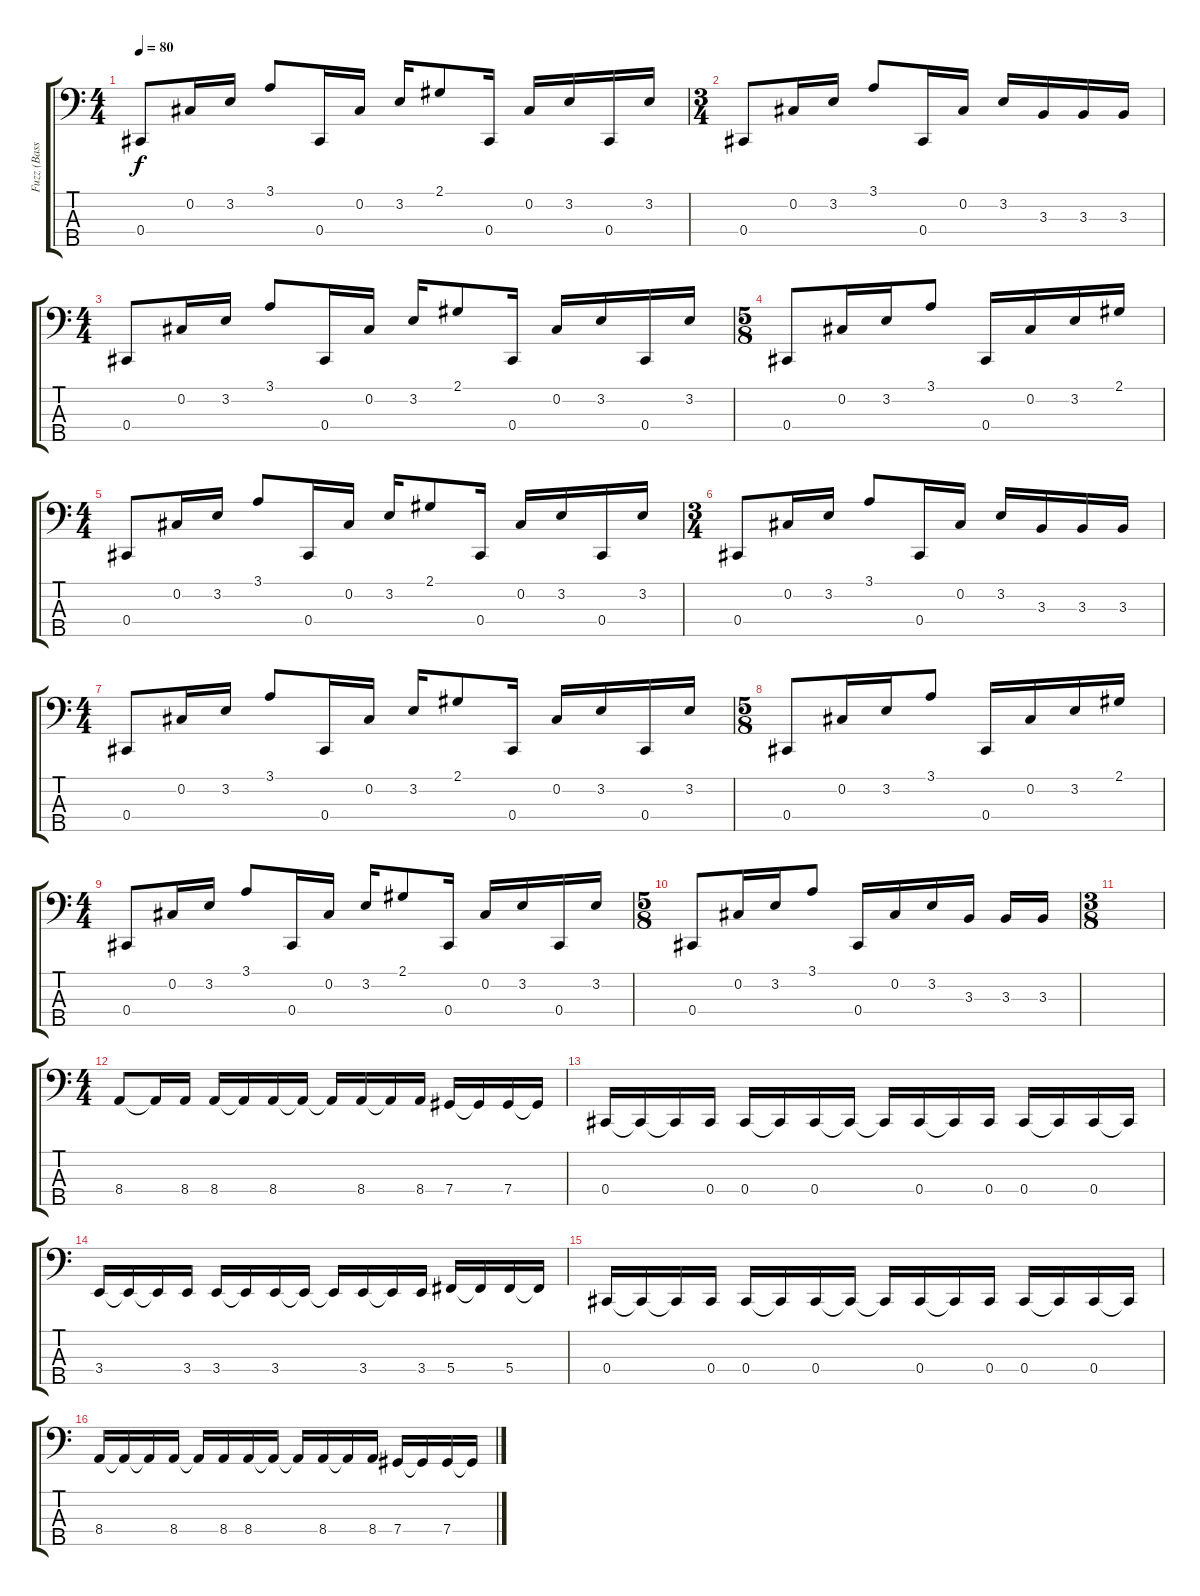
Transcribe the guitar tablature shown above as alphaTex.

\track ("Fuzz (Bass)" "Fuzz (Bass") {instrument electricbassfinger}
\staff {score tabs}
\tuning (Gb2 Db2 Ab1 Db1 Ab0) {hide}
\ts (4 4)
\tempo 80
\clef f4
\ks c
0.4.8{dy f} 0.2.16 3.2.16 3.1.8 0.4.16 0.2.16 3.2.16 2.1.8 0.4.16 0.2.16 3.2.16 0.4.16 3.2.16 |
\ts (3 4)
0.4.8 0.2.16 3.2.16 3.1.8 0.4.16 0.2.16 3.2.16 3.3.16 3.3.16 3.3.16 |
\ts (4 4)
0.4.8 0.2.16 3.2.16 3.1.8 0.4.16 0.2.16 3.2.16 2.1.8 0.4.16 0.2.16 3.2.16 0.4.16 3.2.16 |
\ts (5 8)
0.4.8 0.2.16 3.2.16 3.1.8 0.4.16 0.2.16 3.2.16 2.1.16 |
\ts (4 4)
0.4.8 0.2.16 3.2.16 3.1.8 0.4.16 0.2.16 3.2.16 2.1.8 0.4.16 0.2.16 3.2.16 0.4.16 3.2.16 |
\ts (3 4)
0.4.8 0.2.16 3.2.16 3.1.8 0.4.16 0.2.16 3.2.16 3.3.16 3.3.16 3.3.16 |
\ts (4 4)
0.4.8 0.2.16 3.2.16 3.1.8 0.4.16 0.2.16 3.2.16 2.1.8 0.4.16 0.2.16 3.2.16 0.4.16 3.2.16 |
\ts (5 8)
0.4.8 0.2.16 3.2.16 3.1.8 0.4.16 0.2.16 3.2.16 2.1.16 |
\ts (4 4)
0.4.8 0.2.16 3.2.16 3.1.8 0.4.16 0.2.16 3.2.16 2.1.8 0.4.16 0.2.16 3.2.16 0.4.16 3.2.16 |
\ts (5 8)
0.4.8 0.2.16 3.2.16 3.1.8 0.4.16 0.2.16 3.2.16 3.3.16 3.3.16 3.3.16 |
\ts (3 8)
|
\ts (4 4)
8.4.8 8.4{t}.16 8.4.16 8.4.16 8.4{t}.16 8.4.16 8.4{t}.16 8.4{t}.16 8.4.16 8.4{t}.16 8.4.16 7.4.16 7.4{t}.16 7.4.16 7.4{t}.16 |
0.4.16 0.4{t}.16 0.4{t}.16 0.4.16 0.4.16 0.4{t}.16 0.4.16 0.4{t}.16 0.4{t}.16 0.4.16 0.4{t}.16 0.4.16 0.4.16 0.4{t}.16 0.4.16 0.4{t}.16 |
3.4.16 3.4{t}.16 3.4{t}.16 3.4.16 3.4.16 3.4{t}.16 3.4.16 3.4{t}.16 3.4{t}.16 3.4.16 3.4{t}.16 3.4.16 5.4.16 5.4{t}.16 5.4.16 5.4{t}.16 |
0.4.16 0.4{t}.16 0.4{t}.16 0.4.16 0.4.16 0.4{t}.16 0.4.16 0.4{t}.16 0.4{t}.16 0.4.16 0.4{t}.16 0.4.16 0.4.16 0.4{t}.16 0.4.16 0.4{t}.16 |
8.4.16 8.4{t}.16 8.4{t}.16 8.4.16 8.4{t}.16 8.4.16 8.4.16 8.4{t}.16 8.4{t}.16 8.4.16 8.4{t}.16 8.4.16 7.4.16 7.4{t}.16 7.4.16 7.4{t}.16
